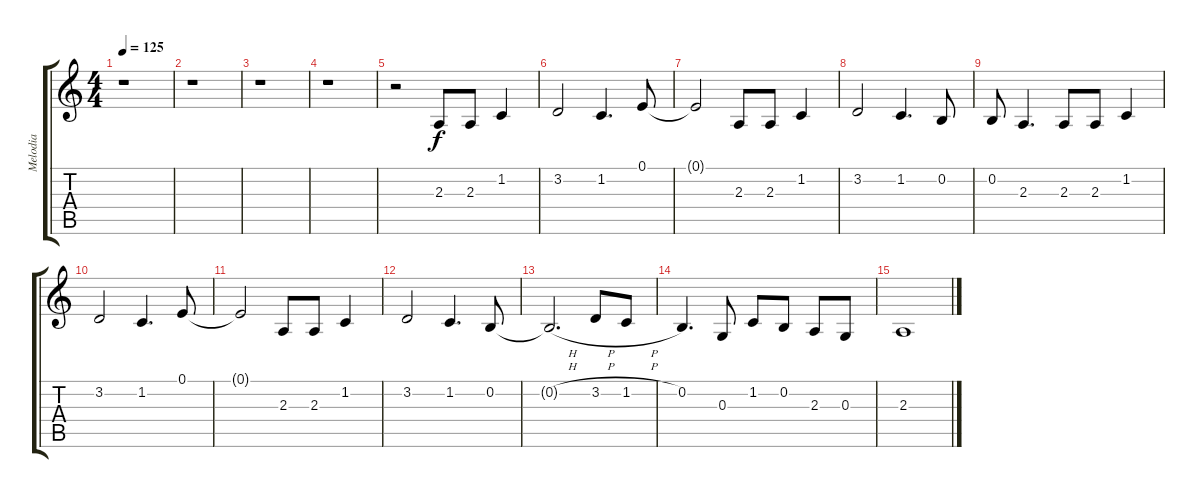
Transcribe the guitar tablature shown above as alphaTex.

\track ("Melodia" "Melodia") {instrument voiceoohs}
\staff {score tabs}
\tuning (E4 B3 G3 D3 A2 E2) {hide}
\ts (4 4)
\tempo 125
\clef g2
\ks c
r.1{dy f} |
r.1 |
r.1 |
r.1 |
r.2 2.3.8 2.3.8 1.2.4 |
3.2.2 1.2.4{d} 0.1.8 |
0.1{t}.2 2.3.8 2.3.8 1.2.4 |
3.2.2 1.2.4{d} 0.2.8 |
0.2.8 2.3.4{d} 2.3.8 2.3.8 1.2.4 |
3.2.2 1.2.4{d} 0.1.8 |
0.1{t}.2 2.3.8 2.3.8 1.2.4 |
3.2.2 1.2.4{d} 0.2.8 |
0.2{h t}.2{d} 3.2{h}.8 1.2{h}.8 |
0.2.4{d} 0.3.8 1.2.8 0.2.8 2.3.8 0.3.8 |
2.3.1
